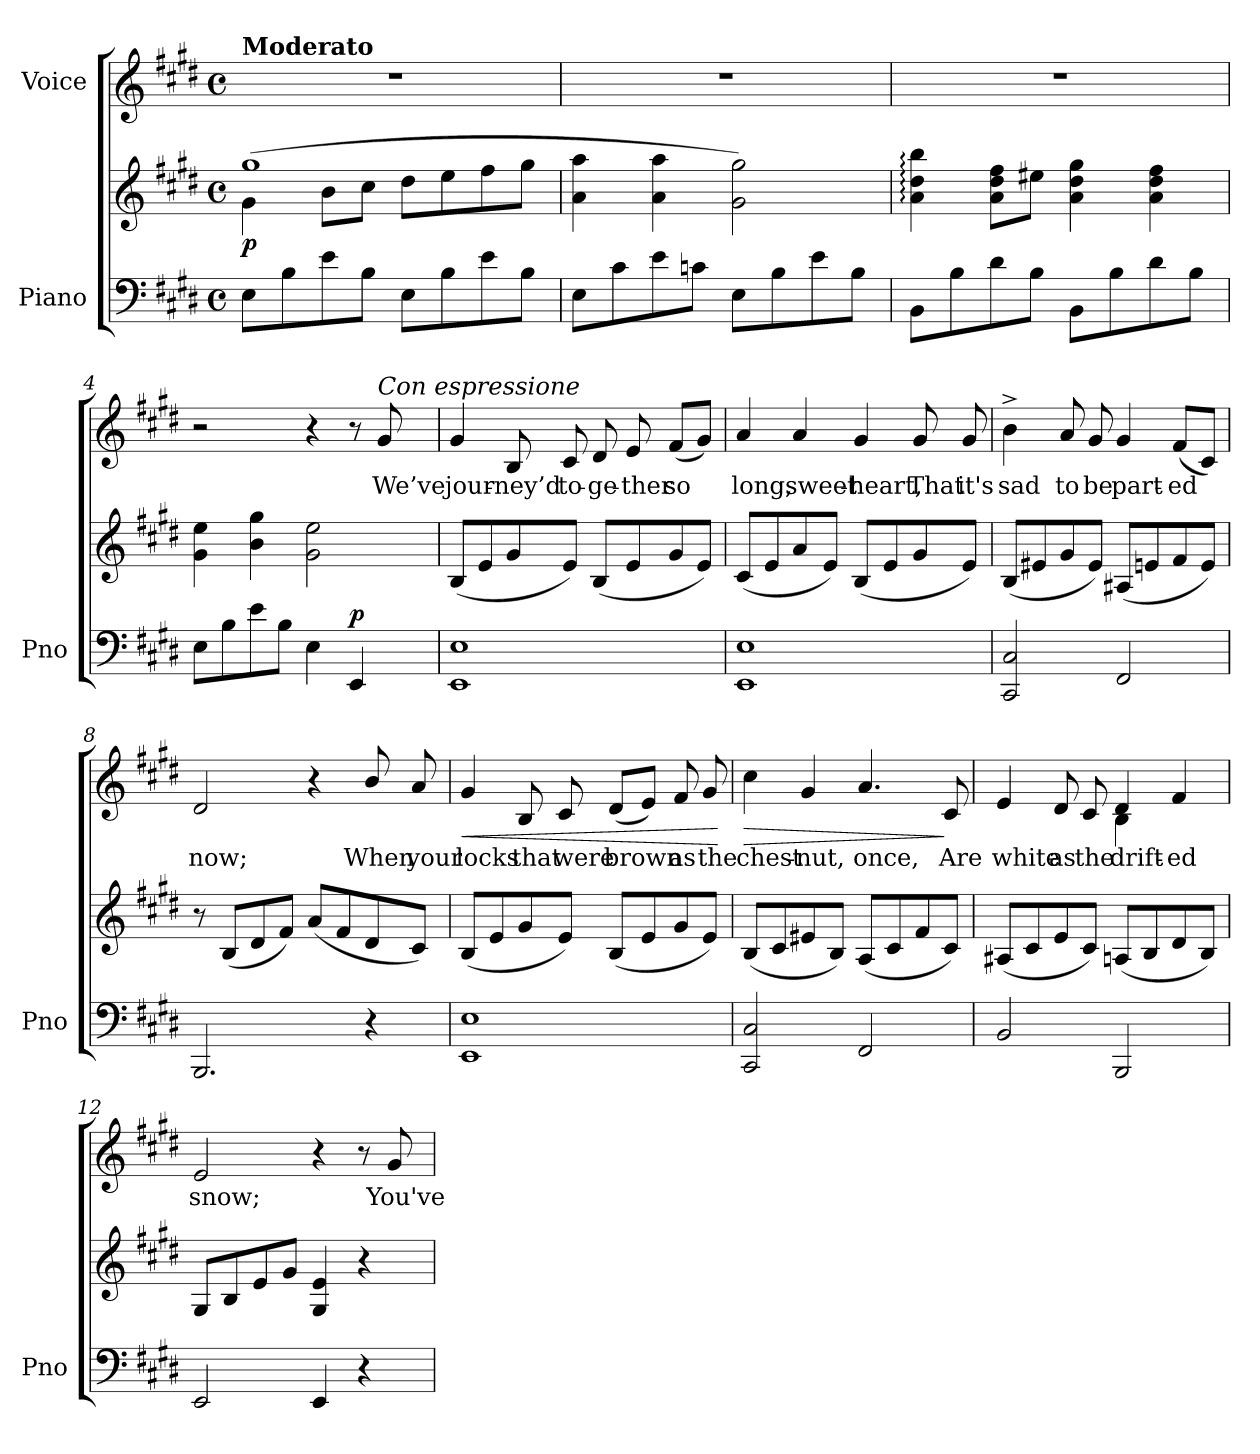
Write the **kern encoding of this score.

**kern	**kern	**dynam	**kern	**text	**dynam
*part2	*part2	*part2	*part1	*part1	*part1
*staff3	*staff2	*staff2/3	*staff1	*staff1	*staff1
*I"Piano	*	*	*I"Voice	*	*
*I'Pno	*	*	*	*	*
*clefF4	*clefG2	*	*clefG2	*	*
*k[f#c#g#d#]	*k[f#c#g#d#]	*	*k[f#c#g#d#]	*	*
*M4/4	*M4/4	*	*M4/4	*	*
*met(c)	*met(c)	*	*met(c)	*	*
=1	=1	=1	=1	=1	=1
*	*^	*	*	*	*
!	!	!	!	!LO:TX:a:B:t=Moderato	!	!
!	!	!	!LO:DY:b	!	!	!
8E\L	(>1gg#	4g#\	p	1r	.	.
8B\	.	.	.	.	.	.
8e\	.	8b\L	.	.	.	.
8B\J	.	8cc#\J	.	.	.	.
8E\L	.	8dd#\L	.	.	.	.
8B\	.	8ee\	.	.	.	.
8e\	.	8ff#\	.	.	.	.
8B\J	.	8gg#\J	.	.	.	.
*	*v	*v	*	*	*	*
=2	=2	=2	=2	=2	=2
8E\L	4a\ 4aa\	.	1r	.	.
8c#\	.	.	.	.	.
8e\	4a\ 4aa\	.	.	.	.
8cn\J	.	.	.	.	.
8E\L	2g#\ 2gg#\)	.	.	.	.
8B\	.	.	.	.	.
8e\	.	.	.	.	.
8B\J	.	.	.	.	.
!!LO:LB:g=z
=3	=3	=3	=3	=3	=3
8BB\L	4a\: 4dd#\: 4bb\:	.	1r	.	.
8B\	.	.	.	.	.
8d#\	8a\ 8dd#\ 8ff#\L	.	.	.	.
8B\J	8ee#X\J	.	.	.	.
8BB\L	4a\ 4dd#\ 4gg#\	.	.	.	.
8B\	.	.	.	.	.
8d#\	4a\ 4dd#\ 4ff#\	.	.	.	.
8B\J	.	.	.	.	.
=4	=4	=4	=4	=4	=4
8E\L	4g#\ 4ee\	.	2r	.	.
8B\	.	.	.	.	.
8e\	4b\ 4gg#\	.	.	.	.
8B\J	.	.	.	.	.
4E\	2g#\ 2ee\	.	4r	.	.
!	!	!LO:DY:a=2	!	!	!
4EE/	.	p	8r	.	.
!	!	!	!LO:TX:a:i:t=Con espressione	!	!
!	!	!	!	!LO:LY:b	!
.	.	.	8g#/	We’ve	.
=5	=5	=5	=5	=5	=5
!	!	!	!	!LO:LY:b	!
1EE 1E	(<8B/L	.	4g#/	jour-	.
.	8e/	.	.	.	.
!	!	!	!	!LO:LY:b	!
.	8g#/	.	8B/	-ney’d	.
!	!	!	!	!LO:LY:b	!
.	8e/J)	.	8c#/	to-	.
!	!	!	!	!LO:LY:b	!
.	(<8B/L	.	8d#/	-ge-	.
!	!	!	!	!LO:LY:b	!
.	8e/	.	8e/	-ther	.
!	!	!	!	!LO:LY:b	!
.	8g#/	.	(<8f#/L	so	.
.	8e/J)	.	8g#/J)	.	.
!!LO:LB:g=z
=6	=6	=6	=6	=6	=6
!	!	!	!	!LO:LY:b	!
1EE 1E	(<8c#/L	.	4a/	long,	.
.	8e/	.	.	.	.
!	!	!	!	!LO:LY:b	!
.	8a/	.	4a/	sweet-	.
.	8e/J)	.	.	.	.
!	!	!	!	!LO:LY:b	!
.	(<8B/L	.	4g#/	-heart,	.
.	8e/	.	.	.	.
!	!	!	!	!LO:LY:b	!
.	8g#/	.	8g#/	That	.
!	!	!	!	!LO:LY:b	!
.	8e/J)	.	8g#/	it's	.
=7	=7	=7	=7	=7	=7
!	!	!	!	!LO:LY:b	!
2CC#/ 2C#/	(<8B/L	.	4b^\	sad	.
.	8e#X/	.	.	.	.
!	!	!	!	!LO:LY:b	!
.	8g#/	.	8a/	to	.
!	!	!	!	!LO:LY:b	!
.	8e#/J)	.	8g#/	be	.
!	!	!	!	!LO:LY:b	!
2FF#/	(<8A#X/L	.	4g#/	part-	.
.	8en/	.	.	.	.
!	!	!	!	!LO:LY:b	!
.	8f#/	.	(<8f#/L	-ed	.
.	8e/J)	.	8c#/J)	.	.
=8	=8	=8	=8	=8	=8
!	!	!	!	!LO:LY:b	!
2.BBB/	8r	.	2d#/	now;	.
.	(<8B/L	.	.	.	.
.	8d#/	.	.	.	.
.	8f#/J)	.	.	.	.
.	(<8a/L	.	4r	.	.
.	8f#/	.	.	.	.
!	!	!	!	!LO:LY:b	!
4r	8d#/	.	8b/	When	.
!	!	!	!	!LO:LY:b	!
.	8c#/J)	.	8a/	your	.
!!LO:PB:g=z
=9	=9	=9	=9	=9	=9
!	!	!	!	!LO:LY:b	!LO:HP:b
1EE 1E	(<8B/L	.	4g#/	locks	<
.	8e/	.	.	.	.
!	!	!	!	!LO:LY:b	!
.	8g#/	.	8B/	that	.
!	!	!	!	!LO:LY:b	!
.	8e/J)	.	8c#/	were	.
!	!	!	!	!LO:LY:b	!
.	(<8B/L	.	(<8d#/L	brown	.
.	8e/	.	8e/J)	.	.
!	!	!	!	!LO:LY:b	!
.	8g#/	.	8f#/	as	.
!	!	!	!	!LO:LY:b	!
.	8e/J)	.	8g#/	the	.
.	.	.	.	.	[
=10	=10	=10	=10	=10	=10
!	!	!	!	!LO:LY:b	!LO:HP:b
2CC#/ 2C#/	(<8B/L	.	4cc#\	chest-	>
.	8c#/	.	.	.	.
!	!	!	!	!LO:LY:b	!
.	8e#X/	.	4g#/	-nut,	.
.	8B/J)	.	.	.	.
!	!	!	!	!LO:LY:b	!
2FF#/	(<8A/L	.	4.a/	once,	.
.	8c#/	.	.	.	.
.	8f#/	.	.	.	.
!	!	!	!	!LO:LY:b	!
.	8c#/J)	.	8c#/	Are	]
=11	=11	=11	=11	=11	=11
!	!	!	!	!LO:LY:b	!
*	*	*	*^	*	*
2BB/	(<8A#X/L	.	4e/	2ryy	white	.
.	8c#/	.	.	.	.	.
!	!	!	!	!	!LO:LY:b	!
.	8e/	.	8d#/	.	as	.
!	!	!	!	!	!LO:LY:b	!
.	8c#/J)	.	8c#/	.	the	.
!	!	!	!	!	!LO:LY:b	!
2BBB/	(<8An/L	.	4d#/	4B\	drift-	.
.	8B/	.	.	.	.	.
!	!	!	!	!	!LO:LY:b	!
.	8d#/	.	4f#/	4ryy	-ed	.
.	8B/J)	.	.	.	.	.
*	*	*	*v	*v	*	*
!!LO:LB:g=z
=12	=12	=12	=12	=12	=12
!	!	!	!	!LO:LY:b	!
2EE/	8G#/L	.	2e/	snow;	.
.	8B/	.	.	.	.
.	8e/	.	.	.	.
.	8g#/J	.	.	.	.
4EE/	4G#/ 4e/	.	4r	.	.
4r	4r	.	8r	.	.
!	!	!	!	!LO:LY:b	!
.	.	.	8g#/	You've	.
=	=	=	=	=	=
*-	*-	*-	*-	*-	*-
